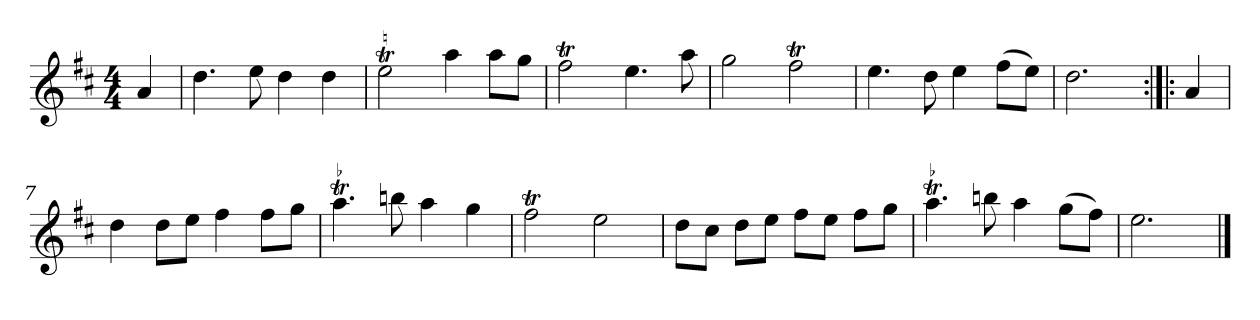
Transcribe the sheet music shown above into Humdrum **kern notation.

**kern
*part1
*staff1
*clefG2
*k[f#c#]
*D:
*M4/4
*MM120
=
4a
=1
4.dd
8ee
4dd
4dd
=2
2eet
4aa
8aa\L
8gg\J
=3
2ff#t
4.ee
8aa
=4
2gg
2ff#t
=5
4.ee
8dd
4ee
(8ff#\L
8ee\J)
=6
2.dd
=:|!|:
4a
=7
4dd
8dd\L
8ee\J
4ff#
8ff#\L
8gg\J
=8
!LO:TR:acc=-
4.aat
8bbn
4aa
4gg
=9
2ff#t
2ee
=10
8dd\L
8cc#\J
8dd\L
8ee\J
8ff#\L
8ee\J
8ff#\L
8gg\J
=11
!LO:TR:acc=-
4.aat
8bbn
4aa
(8gg\L
8ff#\J)
=12
2.ee
==
*-
